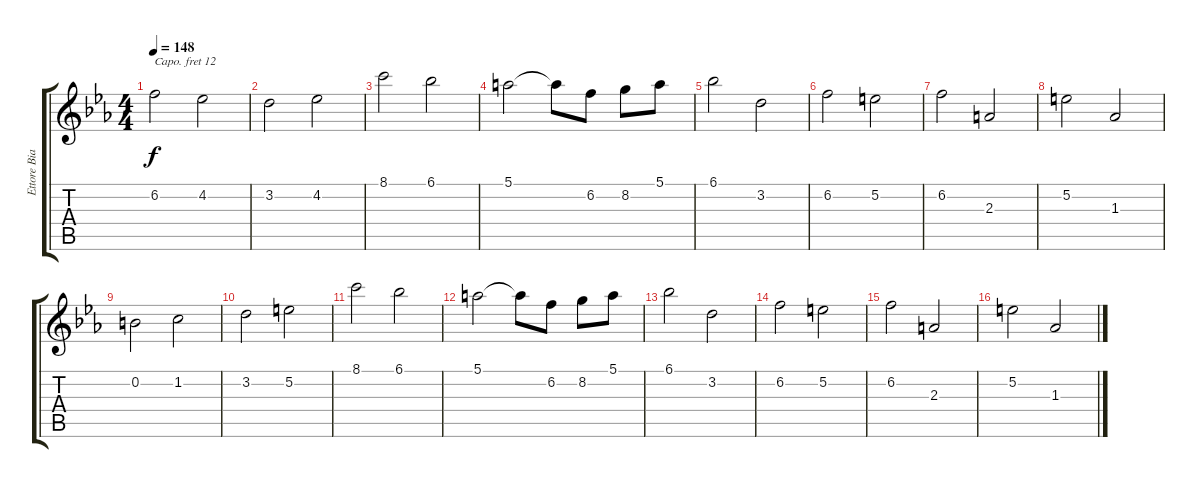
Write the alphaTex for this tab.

\track ("Ettore Bianconi [Synth]" "Ettore Bia") {instrument stringensemble1}
\staff {score tabs}
\capo 12
\tuning (E4 B3 G3 D3 A2 E2) {hide}
\ts (4 4)
\tempo 148
\clef g2
\ks cminor
6.2.2{dy f} 4.2.2 |
3.2.2 4.2.2 |
8.1.2 6.1.2 |
5.1.2 5.1{t}.8 6.2.8 8.2.8 5.1.8 |
6.1.2 3.2.2 |
6.2.2 5.2.2 |
6.2.2 2.3.2 |
5.2.2 1.3.2 |
0.2.2 1.2.2 |
3.2.2 5.2.2 |
8.1.2 6.1.2 |
5.1.2 5.1{t}.8 6.2.8 8.2.8 5.1.8 |
6.1.2 3.2.2 |
6.2.2 5.2.2 |
6.2.2 2.3.2 |
5.2.2 1.3.2
